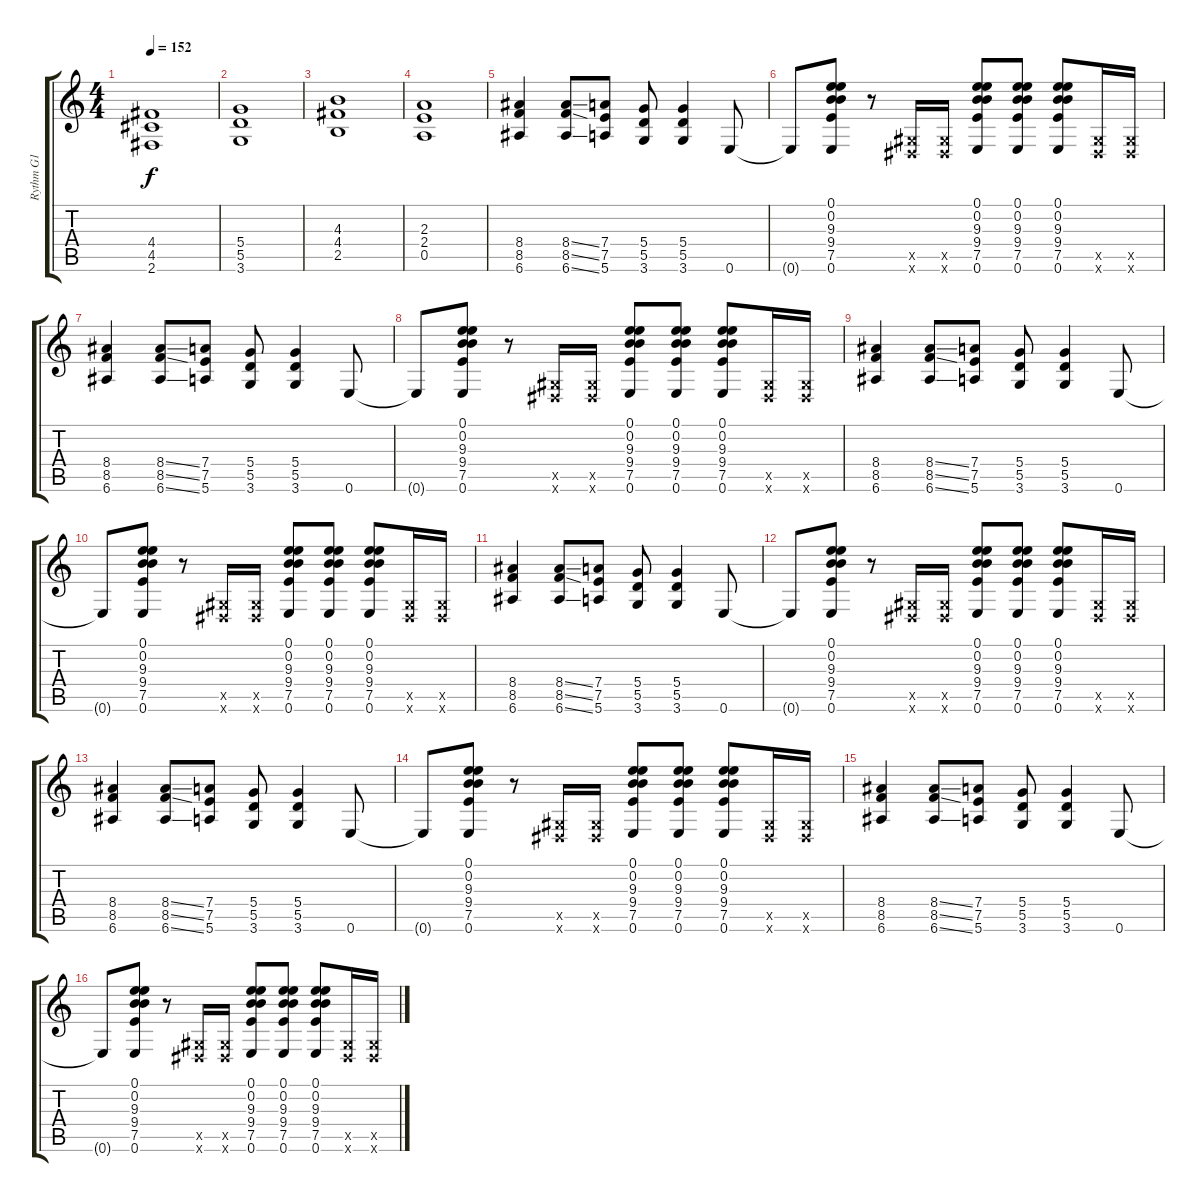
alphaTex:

\track ("Rythm G1" "Rythm G1") {instrument overdrivenguitar}
\staff {score tabs}
\tuning (E4 B3 G3 D3 A2 E2) {hide}
\ts (4 4)
\tempo 152
\clef g2
\ks c
(4.4 4.5 2.6).1{dy f} |
(5.4 5.5 3.6).1 |
(4.3 4.4 2.5).1 |
(2.3 2.4 0.5).1 |
(8.4 8.5 6.6).4 (8.4{ss} 8.5{ss} 6.6{ss}).8 (7.4 7.5 5.6).8 (5.4 5.5 3.6).8 (5.4 5.5 3.6).4 0.6.8 |
0.6{t}.8 (0.1 0.2 9.3 9.4 7.5 0.6).8 r.8 (-1.5{x} -1.6{x}).16 (-1.5{x} -1.6{x}).16 (0.1 0.2 9.3 9.4 7.5 0.6).8 (0.1 0.2 9.3 9.4 7.5 0.6).8 (0.1 0.2 9.3 9.4 7.5 0.6).8 (-1.5{x} -1.6{x}).16 (-1.5{x} -1.6{x}).16 |
(8.4 8.5 6.6).4 (8.4{ss} 8.5{ss} 6.6{ss}).8 (7.4 7.5 5.6).8 (5.4 5.5 3.6).8 (5.4 5.5 3.6).4 0.6.8 |
0.6{t}.8 (0.1 0.2 9.3 9.4 7.5 0.6).8 r.8 (-1.5{x} -1.6{x}).16 (-1.5{x} -1.6{x}).16 (0.1 0.2 9.3 9.4 7.5 0.6).8 (0.1 0.2 9.3 9.4 7.5 0.6).8 (0.1 0.2 9.3 9.4 7.5 0.6).8 (-1.5{x} -1.6{x}).16 (-1.5{x} -1.6{x}).16 |
(8.4 8.5 6.6).4 (8.4{ss} 8.5{ss} 6.6{ss}).8 (7.4 7.5 5.6).8 (5.4 5.5 3.6).8 (5.4 5.5 3.6).4 0.6.8 |
0.6{t}.8 (0.1 0.2 9.3 9.4 7.5 0.6).8 r.8 (-1.5{x} -1.6{x}).16 (-1.5{x} -1.6{x}).16 (0.1 0.2 9.3 9.4 7.5 0.6).8 (0.1 0.2 9.3 9.4 7.5 0.6).8 (0.1 0.2 9.3 9.4 7.5 0.6).8 (-1.5{x} -1.6{x}).16 (-1.5{x} -1.6{x}).16 |
(8.4 8.5 6.6).4 (8.4{ss} 8.5{ss} 6.6{ss}).8 (7.4 7.5 5.6).8 (5.4 5.5 3.6).8 (5.4 5.5 3.6).4 0.6.8 |
0.6{t}.8 (0.1 0.2 9.3 9.4 7.5 0.6).8 r.8 (-1.5{x} -1.6{x}).16 (-1.5{x} -1.6{x}).16 (0.1 0.2 9.3 9.4 7.5 0.6).8 (0.1 0.2 9.3 9.4 7.5 0.6).8 (0.1 0.2 9.3 9.4 7.5 0.6).8 (-1.5{x} -1.6{x}).16 (-1.5{x} -1.6{x}).16 |
(8.4 8.5 6.6).4 (8.4{ss} 8.5{ss} 6.6{ss}).8 (7.4 7.5 5.6).8 (5.4 5.5 3.6).8 (5.4 5.5 3.6).4 0.6.8 |
0.6{t}.8 (0.1 0.2 9.3 9.4 7.5 0.6).8 r.8 (-1.5{x} -1.6{x}).16 (-1.5{x} -1.6{x}).16 (0.1 0.2 9.3 9.4 7.5 0.6).8 (0.1 0.2 9.3 9.4 7.5 0.6).8 (0.1 0.2 9.3 9.4 7.5 0.6).8 (-1.5{x} -1.6{x}).16 (-1.5{x} -1.6{x}).16 |
(8.4 8.5 6.6).4 (8.4{ss} 8.5{ss} 6.6{ss}).8 (7.4 7.5 5.6).8 (5.4 5.5 3.6).8 (5.4 5.5 3.6).4 0.6.8 |
0.6{t}.8 (0.1 0.2 9.3 9.4 7.5 0.6).8 r.8 (-1.5{x} -1.6{x}).16 (-1.5{x} -1.6{x}).16 (0.1 0.2 9.3 9.4 7.5 0.6).8 (0.1 0.2 9.3 9.4 7.5 0.6).8 (0.1 0.2 9.3 9.4 7.5 0.6).8 (-1.5{x} -1.6{x}).16 (-1.5{x} -1.6{x}).16
